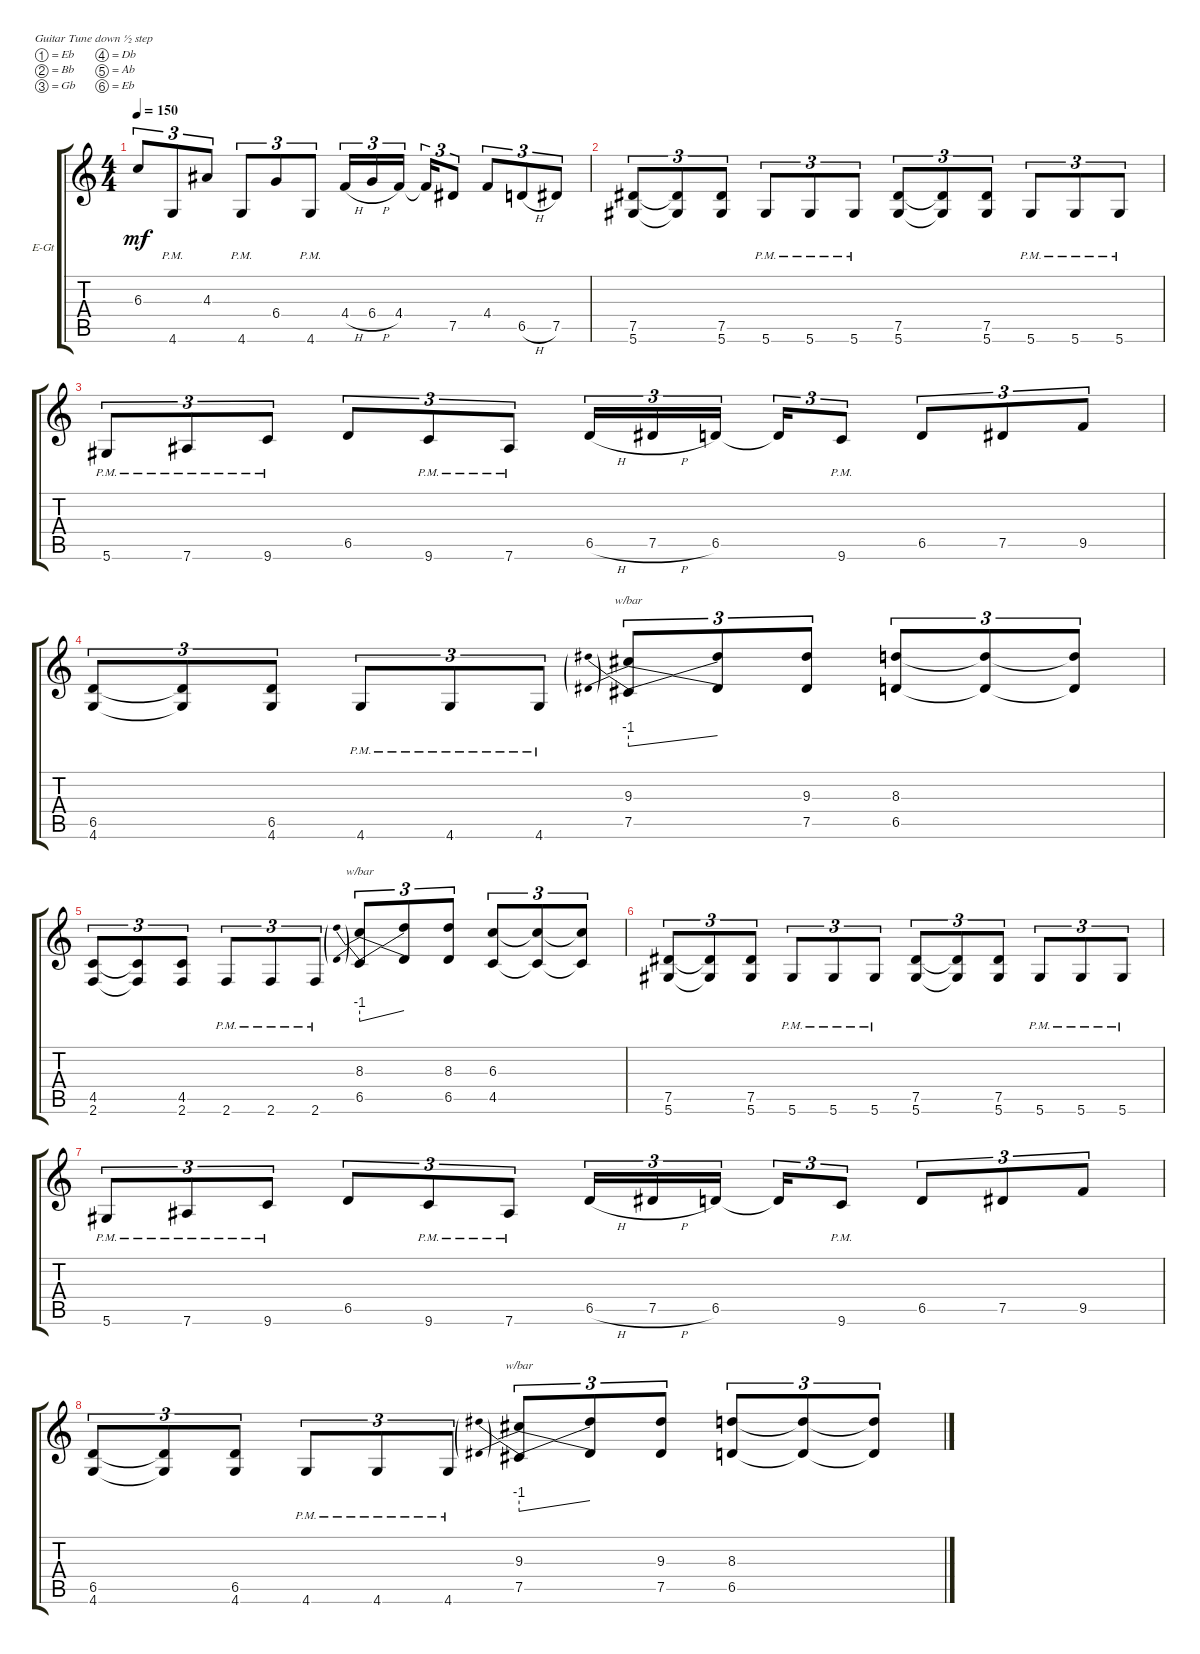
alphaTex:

\bracketExtendMode groupsimilarinstruments
\firstSystemTrackNameOrientation horizontal
\otherSystemsTrackNameOrientation horizontal
\track ("left" "E-Gt") {instrument distortionguitar}
\staff {score tabs}
\tuning (Eb4 Bb3 Gb3 Db3 Ab2 Eb2)
\ts (4 4)
\tempo 150
\clef g2
\ks c
6.3.8{tu (3 2) dy mf} 4.6{pm}.8{tu (3 2)} 4.3.8{tu (3 2)} 4.6{pm}.8{tu (3 2)} 6.4.8{tu (3 2)} 4.6{pm}.8{tu (3 2)} 4.4{h}.16{tu (3 2)} 6.4{h}.16{tu (3 2)} 4.4.16{tu (3 2)} 4.4{t}.16{tu (3 2)} 7.5.8{tu (3 2)} 4.4.8{tu (3 2)} 6.5{h}.8{tu (3 2)} 7.5.8{tu (3 2)} |
(5.6 7.5).8{tu (3 2)} (5.6{t} 7.5{t}).8{tu (3 2)} (5.6 7.5).8{tu (3 2)} 5.6{pm}.8{tu (3 2)} 5.6{pm}.8{tu (3 2)} 5.6{pm}.8{tu (3 2)} (5.6 7.5).8{tu (3 2)} (5.6{t} 7.5{t}).8{tu (3 2)} (5.6 7.5).8{tu (3 2)} 5.6{pm}.8{tu (3 2)} 5.6{pm}.8{tu (3 2)} 5.6{pm}.8{tu (3 2)} |
5.6{pm}.8{tu (3 2)} 7.6{pm}.8{tu (3 2)} 9.6{pm}.8{tu (3 2)} 6.5.8{tu (3 2)} 9.6{pm}.8{tu (3 2)} 7.6{pm}.8{tu (3 2)} 6.5{h}.16{tu (3 2)} 7.5{h}.16{tu (3 2)} 6.5.16{tu (3 2)} 6.5{t}.16{tu (3 2)} 9.6{pm}.8{tu (3 2)} 6.5.8{tu (3 2)} 7.5.8{tu (3 2)} 9.5.8{tu (3 2)} |
(4.6 6.5).8{tu (3 2)} (4.6{t} 6.5{t}).8{tu (3 2)} (4.6 6.5).8{tu (3 2)} 4.6{pm}.8{tu (3 2)} 4.6{pm}.8{tu (3 2)} 4.6{pm}.8{tu (3 2)} (7.5 9.3).8{tu (3 2) tbe (predivedive default 0 -4 30 0)} (7.5{t} 9.3{t}).8{tu (3 2)} (7.5 9.3).8{tu (3 2)} (6.5 8.3).8{tu (3 2)} (6.5{t} 8.3{t}).8{tu (3 2)} (6.5{t} 8.3{t}).8{tu (3 2)} |
(2.6 4.5).8{tu (3 2)} (2.6{t} 4.5{t}).8{tu (3 2)} (2.6 4.5).8{tu (3 2)} 2.6{pm}.8{tu (3 2)} 2.6{pm}.8{tu (3 2)} 2.6{pm}.8{tu (3 2)} (6.5 8.3).8{tu (3 2) tbe (predivedive default 0 -4 30 0)} (6.5{t} 8.3{t}).8{tu (3 2)} (6.5 8.3).8{tu (3 2)} (4.5 6.3).8{tu (3 2)} (4.5{t} 6.3{t}).8{tu (3 2)} (4.5{t} 6.3{t}).8{tu (3 2)} |
(5.6 7.5).8{tu (3 2)} (5.6{t} 7.5{t}).8{tu (3 2)} (5.6 7.5).8{tu (3 2)} 5.6{pm}.8{tu (3 2)} 5.6{pm}.8{tu (3 2)} 5.6{pm}.8{tu (3 2)} (5.6 7.5).8{tu (3 2)} (5.6{t} 7.5{t}).8{tu (3 2)} (5.6 7.5).8{tu (3 2)} 5.6{pm}.8{tu (3 2)} 5.6{pm}.8{tu (3 2)} 5.6{pm}.8{tu (3 2)} |
5.6{pm}.8{tu (3 2)} 7.6{pm}.8{tu (3 2)} 9.6{pm}.8{tu (3 2)} 6.5.8{tu (3 2)} 9.6{pm}.8{tu (3 2)} 7.6{pm}.8{tu (3 2)} 6.5{h}.16{tu (3 2)} 7.5{h}.16{tu (3 2)} 6.5.16{tu (3 2)} 6.5{t}.16{tu (3 2)} 9.6{pm}.8{tu (3 2)} 6.5.8{tu (3 2)} 7.5.8{tu (3 2)} 9.5.8{tu (3 2)} |
(4.6 6.5).8{tu (3 2)} (4.6{t} 6.5{t}).8{tu (3 2)} (4.6 6.5).8{tu (3 2)} 4.6{pm}.8{tu (3 2)} 4.6{pm}.8{tu (3 2)} 4.6{pm}.8{tu (3 2)} (7.5 9.3).8{tu (3 2) tbe (predivedive default 0 -4 30 0)} (7.5{t} 9.3{t}).8{tu (3 2)} (7.5 9.3).8{tu (3 2)} (6.5 8.3).8{tu (3 2)} (6.5{t} 8.3{t}).8{tu (3 2)} (6.5{t} 8.3{t}).8{tu (3 2)}
